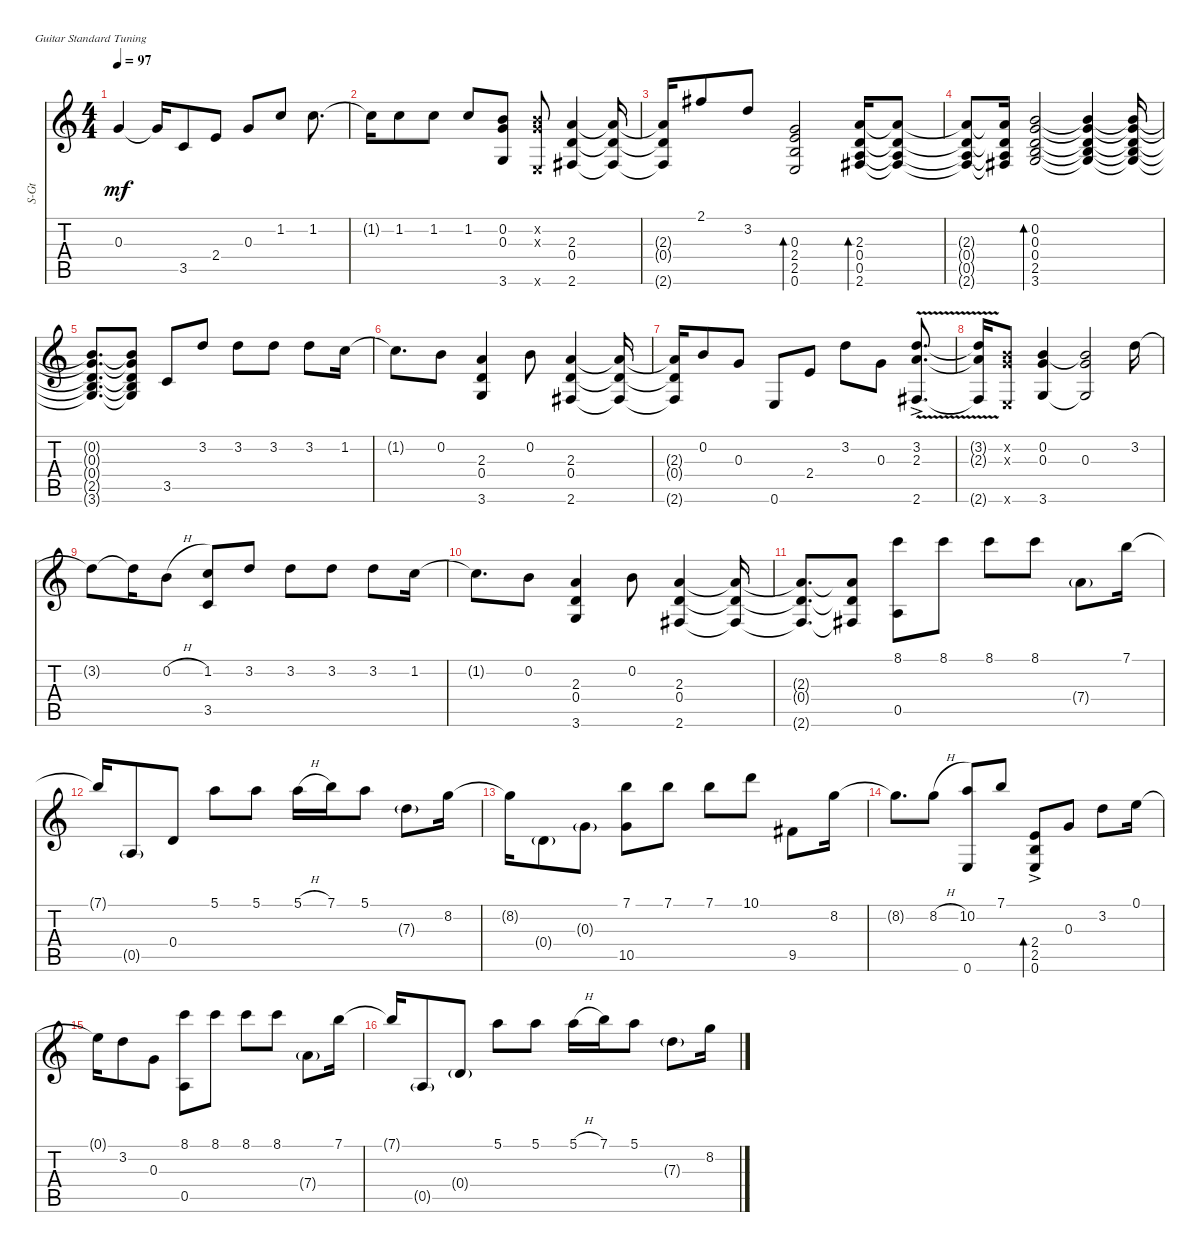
\defaultSystemsLayout 4
\bracketExtendMode nobrackets
\otherSystemsTrackNameOrientation horizontal
\track ("Steel Guitar" "S-Gt") {instrument acousticguitarsteel}
\staff {score tabs}
\tuning (E4 B3 G3 D3 A2 E2)
\ts (4 4)
\tempo 97
\clef g2
\ks c
0.3{t}.4{dy mf} 0.3{t}.16 3.5.8 2.4.8 0.3.8 1.2.8 1.2.8{d} |
1.2{t}.16 1.2.8 1.2.8 1.2.8 (0.2 3.6 0.3).8 (0.3{x} 0.2{x} 0.6{x}).8 (2.3 0.4 2.6).4 (2.3{t} 0.4{t} 2.6{t}).16 |
(2.3{t} 0.4{t} 2.6{t}).16 2.1.8 3.2.8 (0.6 0.3 2.4 2.5).2{bd 72} (2.3 0.4 0.5 2.6).16{bd 72} (2.3{t} 0.4{t} 0.5{t} 2.6{t}).8 |
(2.3{t} 0.4{t} 0.5{t} 2.6{t}).8 (2.3{t} 0.4{t} 0.5{t} 2.6{t}).16 (0.2 0.3 0.4 2.5 3.6).2{bd 72} (0.2{t} 0.3{t} 0.4{t} 2.5{t} 3.6{t}).4 (0.2{t} 0.3{t} 0.4{t} 2.5{t} 3.6{t}).16 |
(0.2{t} 0.3{t} 0.4{t} 2.5{t} 3.6{t}).8{d} (0.2{t} 0.3{t} 0.4{t} 2.5{t} 3.6{t}).8 3.5.8 3.2.8 3.2.8 3.2.8 3.2.8 1.2.16 |
1.2{t}.8{d} 0.2.8 (2.3 3.6 0.4).4 0.2.8 (2.3 2.6 0.4).4 (2.3{t} 2.6{t} 0.4{t}).16 |
(2.3{t} 2.6{t} 0.4{t}).16 0.2.8 0.3.8 0.6.8 2.4.8 3.2.8 0.3.8 (2.3 2.6 3.2{v ac}).8{d} |
(2.3{t} 2.6{t} 3.2{v t}).16 (0.6{x} 0.3{x} 0.2{x}).8 (0.3 3.6 0.2).4 (0.3 3.6{t} 0.2{t}).2 3.2.16 |
3.2{t}.8 3.2{t}.16 0.2{h}.8 (1.2 3.5).8 3.2.8 3.2.8 3.2.8 3.2.8 1.2.16 |
1.2{t}.8{d} 0.2.8 (2.3 3.6 0.4).4 0.2.8 (2.3 2.6 0.4).4 (2.3{t} 2.6{t} 0.4{t}).16 |
(2.3{t} 2.6{t} 0.4{t}).8{d} (2.3{t} 2.6{t} 0.4{t}).8 (8.1 0.5).8 8.1.8 8.1.8 8.1.8 7.4{g}.8 7.1.16 |
7.1{t}.16 0.5{g}.8 0.4.8 5.1.8 5.1.8 5.1{h}.16 7.1.16 5.1.8 7.3{g}.8 8.2.16 |
8.2{t}.16 0.4{g}.8 0.3{g}.8 (7.1 10.5).8 7.1.8 7.1.8 10.1.8 9.5.8 8.2.16 |
8.2{t}.8{d} 8.2{h}.8 (10.2 0.6).8 7.1.8 (0.6 2.5{ac} 2.4).8{bd 72} 0.3.8 3.2.8 0.1.16 |
0.1{t}.16 3.2.8 0.3.8 (8.1 0.5).8 8.1.8 8.1.8 8.1.8 7.4{g}.8 7.1.16 |
7.1{t}.16 0.5{g}.8 0.4{g}.8 5.1.8 5.1.8 5.1{h}.16 7.1.16 5.1.8 7.3{g}.8 8.2.16
